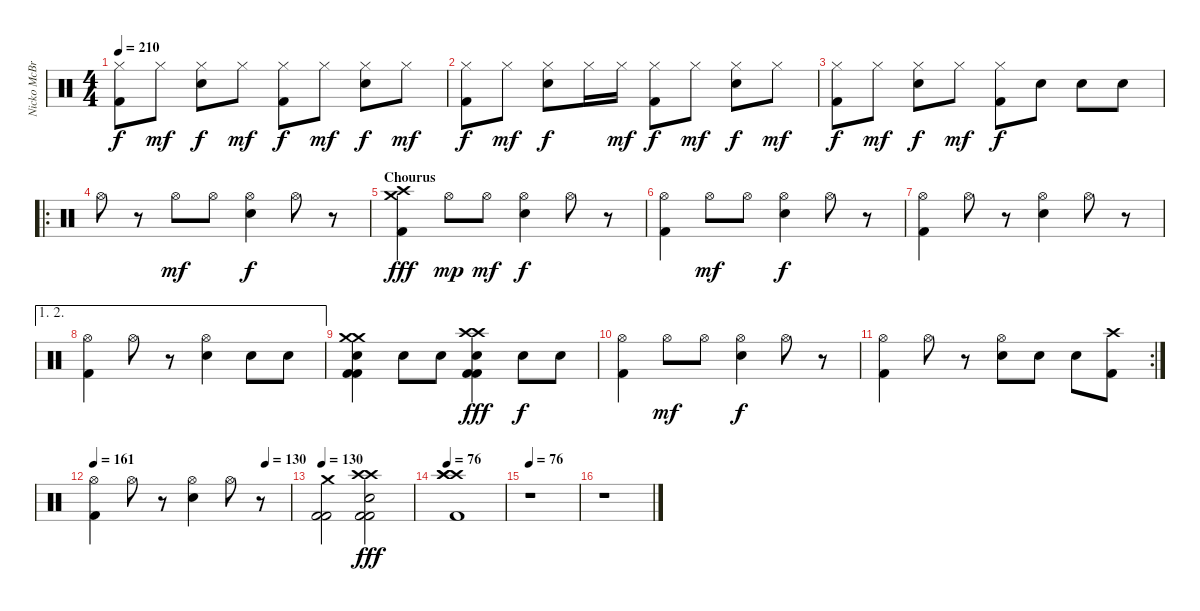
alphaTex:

\track ("Nicko McBrain" "Nicko McBr") {instrument percussion}
\staff {score}
\articulation defaults
\ts (4 4)
\tempo 210
\clef neutral
\ks c
("Hi-Hat (closed)" "Kick (hit) 2").8{dy f} "Hi-Hat (closed)".8{dy mf} ("Hi-Hat (closed)" "Snare (hit) 2").8{dy f} "Hi-Hat (closed)".8{dy mf} ("Hi-Hat (closed)" "Kick (hit) 2").8{dy f} "Hi-Hat (closed)".8{dy mf} ("Hi-Hat (closed)" "Snare (hit) 2").8{dy f} "Hi-Hat (closed)".8{dy mf} |
("Hi-Hat (closed)" "Kick (hit) 2").8{dy f} "Hi-Hat (closed)".8{dy mf} ("Hi-Hat (closed)" "Snare (hit) 2").8{dy f} "Hi-Hat (closed)".16 "Hi-Hat (closed)".16{dy mf} ("Hi-Hat (closed)" "Kick (hit) 2").8{dy f} "Hi-Hat (closed)".8{dy mf} ("Hi-Hat (closed)" "Snare (hit) 2").8{dy f} "Hi-Hat (closed)".8{dy mf} |
("Hi-Hat (closed)" "Kick (hit) 2").8{dy f} "Hi-Hat (closed)".8{dy mf} ("Hi-Hat (closed)" "Snare (hit) 2").8{dy f} "Hi-Hat (closed)".8{dy mf} ("Hi-Hat (closed)" "Kick (hit) 2").8{dy f} "Snare (hit) 2".8 "Snare (hit) 2".8 "Snare (hit) 2".8 |
\ro "Hi-Hat (open)".8
r.8 "Hi-Hat (open)".8{dy mf} "Hi-Hat (open)".8 ("Hi-Hat (open)" "Snare (hit) 2").4{dy f} "Hi-Hat (open)".8 r.8 |
\section ("" "Chourus")
("Crash high (hit)" "Kick (hit) 2" "Crash medium (hit)").4{dy fff} "Hi-Hat (open)".8{dy mp} "Hi-Hat (open)".8{dy mf} ("Hi-Hat (open)" "Snare (hit) 2").4{dy f} "Hi-Hat (open)".8 r.8 |
("Hi-Hat (open)" "Kick (hit) 2").4 "Hi-Hat (open)".8{dy mf} "Hi-Hat (open)".8 ("Hi-Hat (open)" "Snare (hit) 2").4{dy f} "Hi-Hat (open)".8 r.8 |
("Hi-Hat (open)" "Kick (hit) 2").4 "Hi-Hat (open)".8 r.8 ("Hi-Hat (open)" "Snare (hit) 2").4 "Hi-Hat (open)".8 r.8 |
\ae (1 2)
("Hi-Hat (open)" "Kick (hit) 2").4 "Hi-Hat (open)".8 r.8 ("Hi-Hat (open)" "Snare (hit) 2").4 "Snare (hit) 2".8 "Snare (hit) 2".8 |
("Crash medium (hit)" "Crash medium (hit)" "Kick (hit) 2" "Kick (hit) 2" "Snare (hit) 2").4 "Snare (hit) 2".8 "Snare (hit) 2".8 ("Crash high (hit)" "Crash high (hit)" "Kick (hit) 2" "Kick (hit) 2" "Snare (hit) 2").4{dy fff} "Snare (hit) 2".8{dy f} "Snare (hit) 2".8 |
("Hi-Hat (open)" "Kick (hit) 2").4 "Hi-Hat (open)".8{dy mf} "Hi-Hat (open)".8 ("Hi-Hat (open)" "Snare (hit) 2").4{dy f} "Hi-Hat (open)".8 r.8 |
\rc 2
("Hi-Hat (open)" "Kick (hit) 2").4 "Hi-Hat (open)".8 r.8 ("Hi-Hat (open)" "Snare (hit) 2").8 "Snare (hit) 2".8 "Snare (hit) 2".8 ("Crash high (hit)" "Kick (hit) 2").8 |
\tempo 161
\tempo (130 0.875)
("Hi-Hat (open)" "Kick (hit) 2").4 "Hi-Hat (open)".8 r.8 ("Hi-Hat (open)" "Snare (hit) 2").4 "Hi-Hat (open)".8 r.8 |
\tempo 130
("Crash medium (hit)" "Kick (hit) 2" "Kick (hit) 2").2 ("Crash high (hit)" "Crash high (hit)" "Kick (hit) 2" "Kick (hit) 2" "Snare (hit) 2").2{dy fff} |
\tempo 76
("Crash high (hit)" "Crash high (hit)" "Kick (hit) 2" "Crash high (hit)").1 |
\tempo 76
r.1 |
r.1
